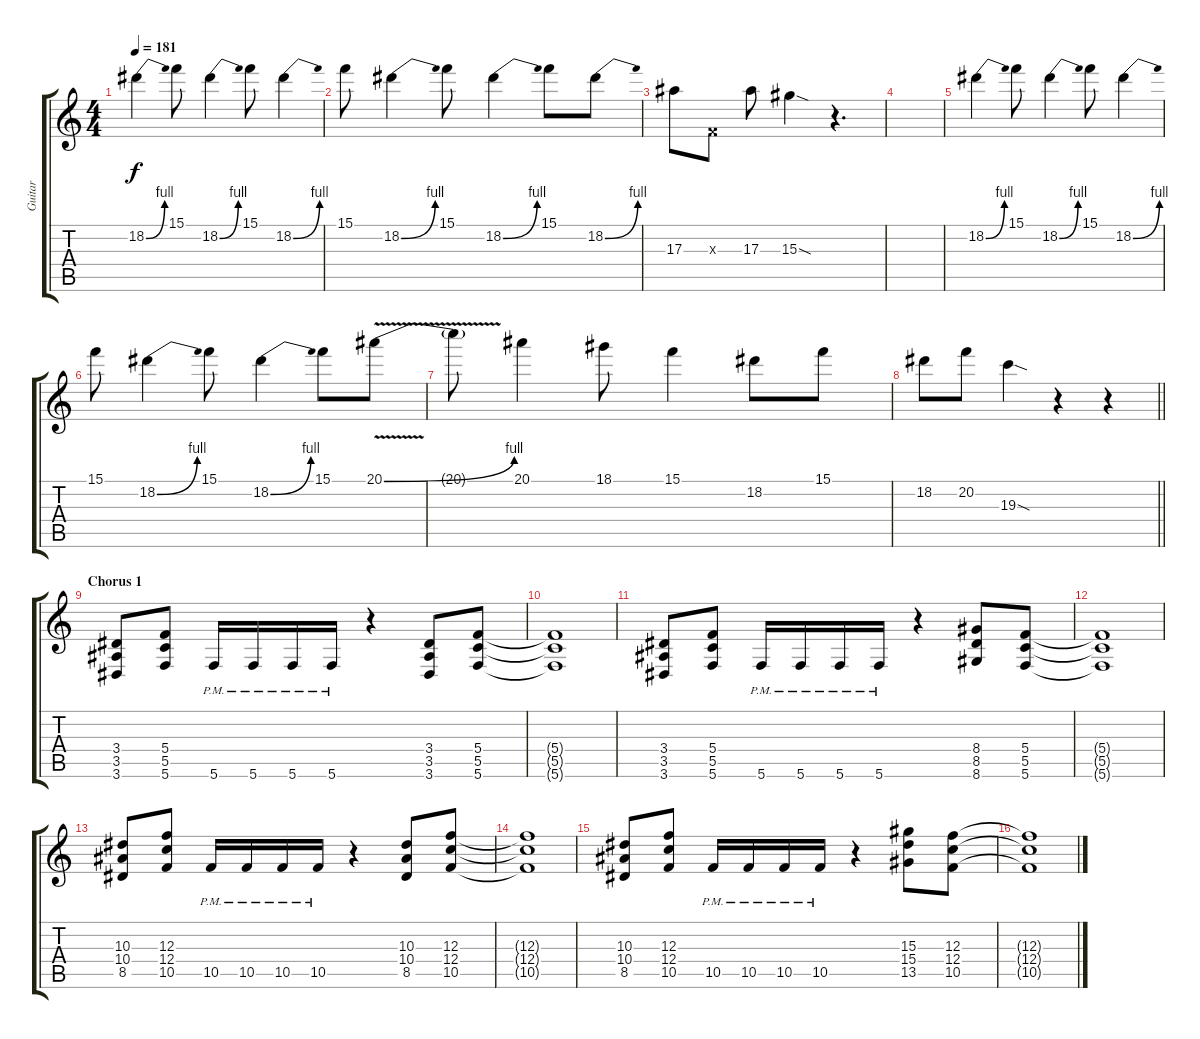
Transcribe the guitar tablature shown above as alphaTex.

\track ("Guitar" "Guitar") {instrument distortionguitar}
\staff {score tabs}
\tuning (D4 A3 F3 C3 G2 C2) {hide}
\ts (4 4)
\tempo 181
\clef g2
\ks c
18.2{be (bend 0 0 60 4)}.4{dy f} 15.1.8 18.2{be (bend 0 0 60 4)}.4 15.1.8 18.2{be (bend 0 0 60 4)}.4 |
15.1.8 18.2{be (bend 0 0 60 4)}.4 15.1.8 18.2{be (bend 0 0 60 4)}.4 15.1.8 18.2{be (bend 0 0 60 4)}.8 |
17.3.8 0.3{x}.8 17.3.8 15.3{sod}.4 r.4{d} |
|
18.2{be (bend 0 0 60 4)}.4 15.1.8 18.2{be (bend 0 0 60 4)}.4 15.1.8 18.2{be (bend 0 0 60 4)}.4 |
15.1.8 18.2{be (bend 0 0 60 4)}.4 15.1.8 18.2{be (bend 0 0 60 4)}.4 15.1.8 20.1{be (bend 0 0 60 4) v}.8 |
20.1{t}.8 20.1.4 18.1.8 15.1.4 18.2.8 15.1.8 |
\barLineRight lightlight
18.2.8 20.2.8 19.3{sod}.4 r.4 r.4 |
\section ("" "Chorus 1")
(3.4 3.5 3.6).8 (5.4 5.5 5.6).8 5.6{pm}.16 5.6{pm}.16 5.6{pm}.16 5.6{pm}.16 r.4 (3.4 3.5 3.6).8 (5.4 5.5 5.6).8 |
(5.4{t} 5.5{t} 5.6{t}).1 |
(3.4 3.5 3.6).8 (5.4 5.5 5.6).8 5.6{pm}.16 5.6{pm}.16 5.6{pm}.16 5.6{pm}.16 r.4 (8.4 8.5 8.6).8 (5.4 5.5 5.6).8 |
(5.4{t} 5.5{t} 5.6{t}).1 |
(10.3 10.4 8.5).8 (12.3 12.4 10.5).8 10.5{pm}.16 10.5{pm}.16 10.5{pm}.16 10.5{pm}.16 r.4 (10.3 10.4 8.5).8 (12.3 12.4 10.5).8 |
(12.3{t} 12.4{t} 10.5{t}).1 |
(10.3 10.4 8.5).8 (12.3 12.4 10.5).8 10.5{pm}.16 10.5{pm}.16 10.5{pm}.16 10.5{pm}.16 r.4 (15.3 15.4 13.5).8 (12.3 12.4 10.5).8 |
(12.3{t} 12.4{t} 10.5{t}).1
